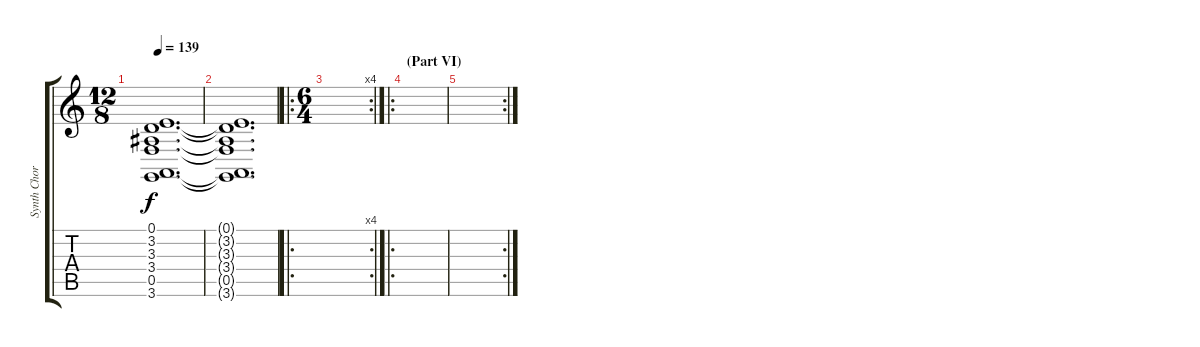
\track ("Synth Chords (Rick Wright)" "Synth Chor") {instrument stringensemble1}
\staff {score tabs}
\tuning (E4 B3 G3 D3 A2 E2) {hide}
\ts (12 8)
\tempo 139
\clef g2
\ks c
(0.1 3.2 3.3 3.4 0.5 3.6).1{d dy f volume 0} |
(0.1{t} 3.2{t} 3.3{t} 3.4{t} 0.5{t} 3.6{t}).1{d} |
\ro
\rc 4
\ts (6 4)
|
\ro
\section ("" "(Part VI)")
|
\rc 2
